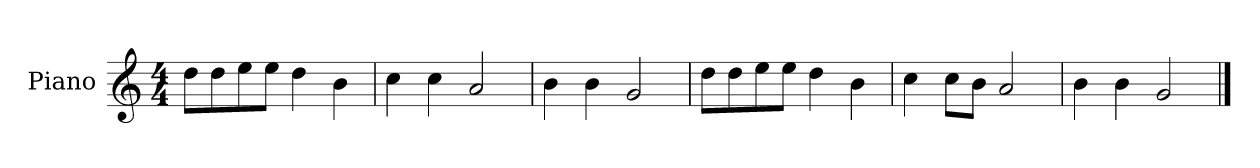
**kern
*part1
*staff1
*I"Piano
*I'P-no
*clefG2
*k[]
*M4/4
*MM90
=1
8dd\L
8dd\
8ee\
8ee\J
4dd\
4b\
=2
4cc\
4cc\
2a/
=3
4b\
4b\
2g/
=4
8dd\L
8dd\
8ee\
8ee\J
4dd\
4b\
=5
4cc\
8cc\L
8b\J
2a/
=6
4b\
4b\
2g/
==
*-
